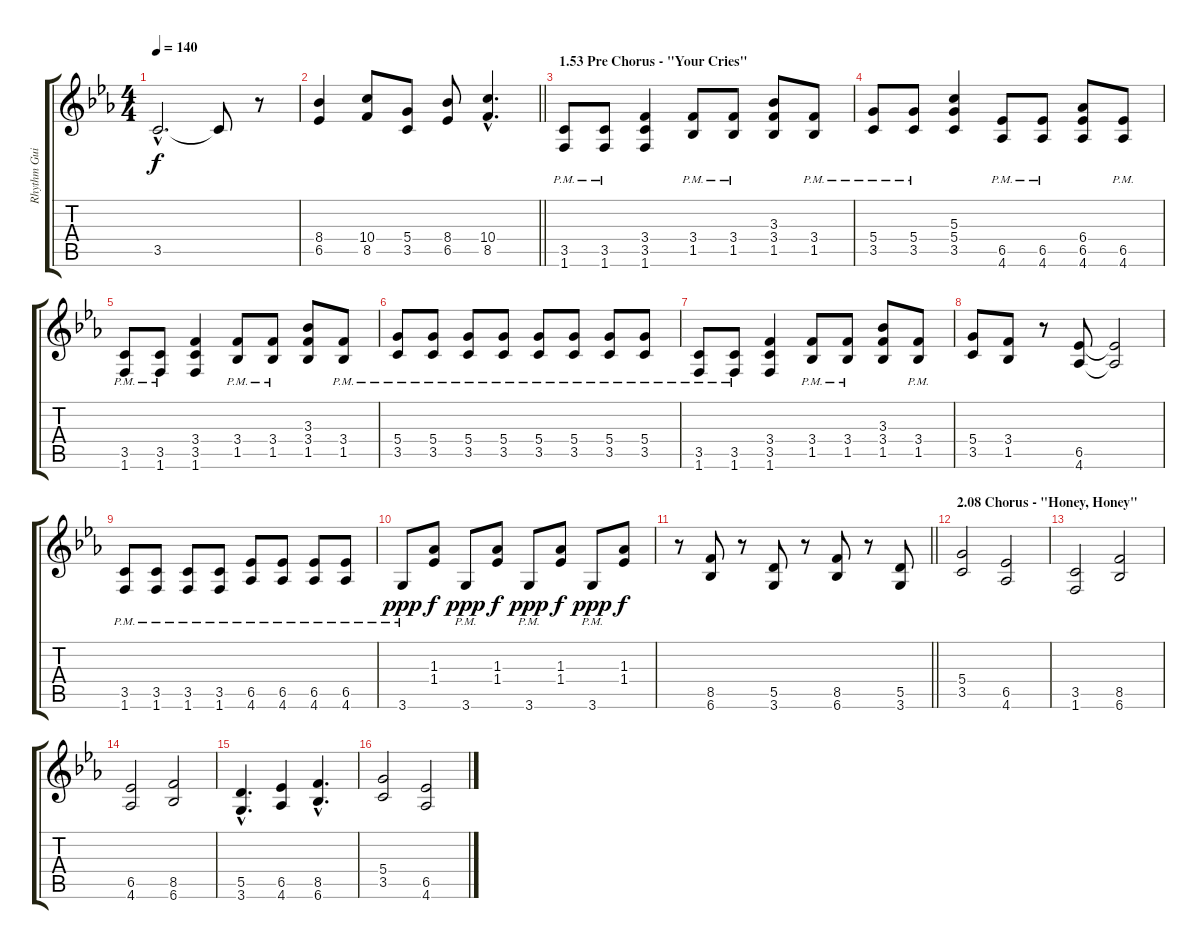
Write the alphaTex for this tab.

\track ("Rhythm Guitar" "Rhythm Gui") {instrument distortionguitar}
\staff {score tabs}
\tuning (E4 B3 G3 D3 A2 E2) {hide}
\ts (4 4)
\tempo 140
\clef g2
\ks cminor
3.5{hac t}.2{d dy f} 3.5{t}.8 r.8 |
\barLineRight lightlight
(8.4 6.5).4 (10.4 8.5).8 (5.4 3.5).8 (8.4 6.5).8 (10.4{hac} 8.5{hac}).4{d} |
\section ("" "1.53 Pre Chorus - \"Your Cries\"")
(3.5{pm} 1.6{pm}).8 (3.5{pm} 1.6{pm}).8 (3.4 3.5 1.6).4 (3.4{pm} 1.5{pm}).8 (3.4{pm} 1.5{pm}).8 (3.3 3.4 1.5).8 (3.4{pm} 1.5{pm}).8 |
(5.4{pm} 3.5{pm}).8 (5.4{pm} 3.5{pm}).8 (5.3 5.4 3.5).4 (6.5{pm} 4.6{pm}).8 (6.5{pm} 4.6{pm}).8 (6.4 6.5 4.6).8 (6.5{pm} 4.6{pm}).8 |
(3.5{pm} 1.6{pm}).8 (3.5{pm} 1.6{pm}).8 (3.4 3.5 1.6).4 (3.4{pm} 1.5{pm}).8 (3.4{pm} 1.5{pm}).8 (3.3 3.4 1.5).8 (3.4{pm} 1.5{pm}).8 |
(5.4{pm} 3.5{pm}).8 (5.4{pm} 3.5{pm}).8 (5.4{pm} 3.5{pm}).8 (5.4{pm} 3.5{pm}).8 (5.4{pm} 3.5{pm}).8 (5.4{pm} 3.5{pm}).8 (5.4{pm} 3.5{pm}).8 (5.4{pm} 3.5{pm}).8 |
(3.5{pm} 1.6{pm}).8 (3.5{pm} 1.6{pm}).8 (3.4 3.5 1.6).4 (3.4{pm} 1.5{pm}).8 (3.4{pm} 1.5{pm}).8 (3.3 3.4 1.5).8 (3.4{pm} 1.5{pm}).8 |
(5.4 3.5).8 (3.4 1.5).8 r.8 (6.5 4.6).8 (6.5{t} 4.6{t}).2 |
(3.5{pm} 1.6{pm}).8 (3.5{pm} 1.6{pm}).8 (3.5{pm} 1.6{pm}).8 (3.5{pm} 1.6{pm}).8 (6.5{pm} 4.6{pm}).8 (6.5{pm} 4.6{pm}).8 (6.5{pm} 4.6{pm}).8 (6.5{pm} 4.6{pm}).8 |
3.6{pm}.8{dy ppp} (1.3 1.4).8{dy f} 3.6{pm}.8{dy ppp} (1.3 1.4).8{dy f} 3.6{pm}.8{dy ppp} (1.3 1.4).8{dy f} 3.6{pm}.8{dy ppp} (1.3 1.4).8{dy f} |
\barLineRight lightlight
r.8 (8.5 6.6).8 r.8 (5.5 3.6).8 r.8 (8.5 6.6).8 r.8 (5.5 3.6).8 |
\section ("" "2.08 Chorus - \"Honey, Honey\"")
(5.4 3.5).2 (6.5 4.6).2 |
(3.5 1.6).2 (8.5 6.6).2 |
(6.5 4.6).2 (8.5 6.6).2 |
(5.5{hac} 3.6{hac}).4{d} (6.5 4.6).4 (8.5{hac} 6.6{hac}).4{d} |
(5.4 3.5).2 (6.5 4.6).2
